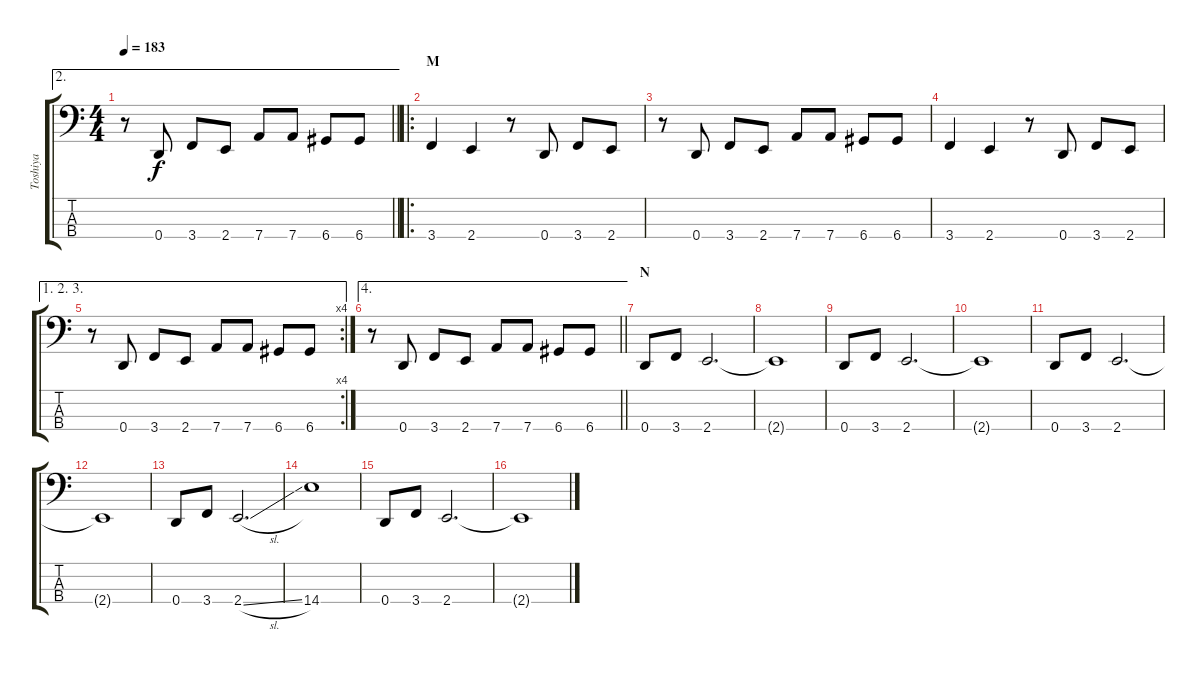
\track ("Toshiya" "Toshiya") {instrument electricbasspick}
\staff {score tabs}
\tuning (F2 C2 G1 D1) {hide}
\ae 2
\ts (4 4)
\tempo 183
\clef f4
\barLineRight lightlight
\ks c
r.8{dy f} 0.4.8 3.4.8 2.4.8 7.4.8 7.4.8 6.4.8 6.4.8 |
\ro
\section ("" "M")
3.4.4 2.4.4 r.8 0.4.8 3.4.8 2.4.8 |
r.8 0.4.8 3.4.8 2.4.8 7.4.8 7.4.8 6.4.8 6.4.8 |
3.4.4 2.4.4 r.8 0.4.8 3.4.8 2.4.8 |
\ae (1 2 3)
\rc 4
r.8 0.4.8 3.4.8 2.4.8 7.4.8 7.4.8 6.4.8 6.4.8 |
\ae 4
\barLineRight lightlight
r.8 0.4.8 3.4.8 2.4.8 7.4.8 7.4.8 6.4.8 6.4.8 |
\section ("" "N")
0.4.8 3.4.8 2.4.2{d} |
2.4{t}.1 |
0.4.8 3.4.8 2.4.2{d} |
2.4{t}.1 |
0.4.8 3.4.8 2.4.2{d} |
2.4{t}.1 |
0.4.8 3.4.8 2.4{sl}.2{d} |
14.4.1 |
0.4.8{volume 7} 3.4.8 2.4.2{d} |
2.4{t}.1
